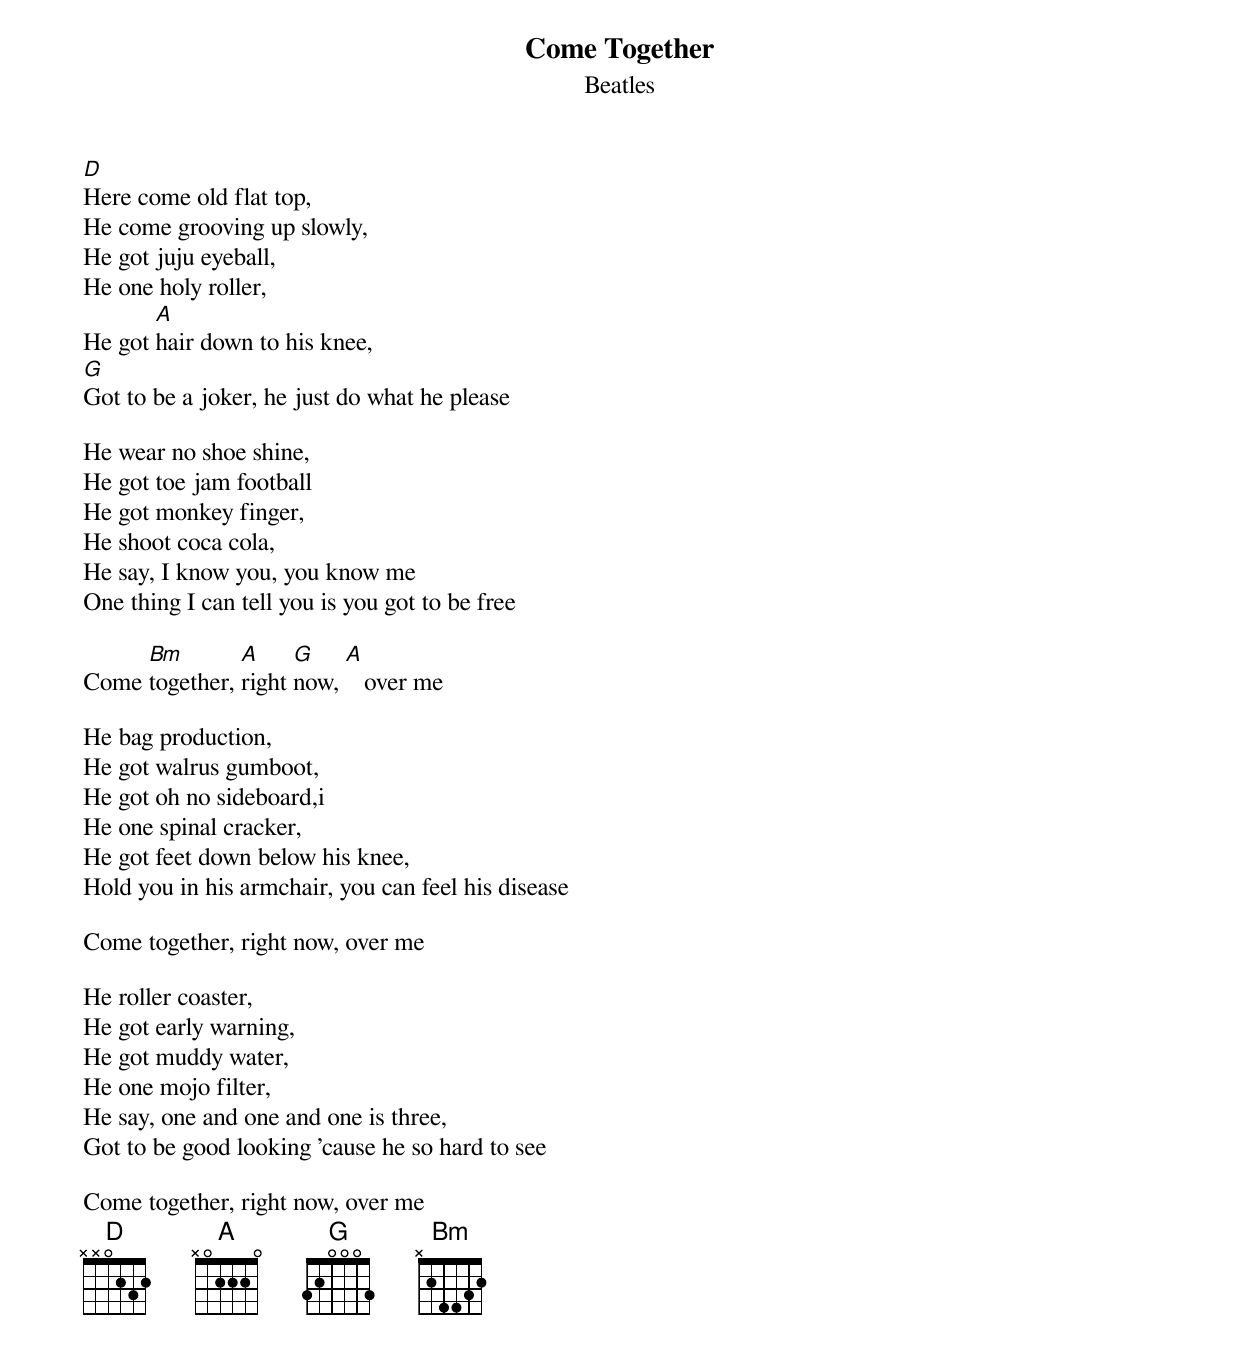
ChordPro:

{title:Come Together}
{subtitle:Beatles}
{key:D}

[D]Here come old flat top,
He come grooving up slowly,
He got juju eyeball,
He one holy roller,
He got [A]hair down to his knee,
[G]Got to be a joker, he just do what he please

He wear no shoe shine,
He got toe jam football
He got monkey finger,
He shoot coca cola,
He say, I know you, you know me
One thing I can tell you is you got to be free

Come [Bm]together, [A]right [G]now, [A]   over me

He bag production,
He got walrus gumboot,
He got oh no sideboard,i
He one spinal cracker,
He got feet down below his knee,
Hold you in his armchair, you can feel his disease

Come together, right now, over me

He roller coaster,
He got early warning,
He got muddy water,
He one mojo filter,
He say, one and one and one is three,
Got to be good looking 'cause he so hard to see

Come together, right now, over me
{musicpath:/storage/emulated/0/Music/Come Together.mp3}
